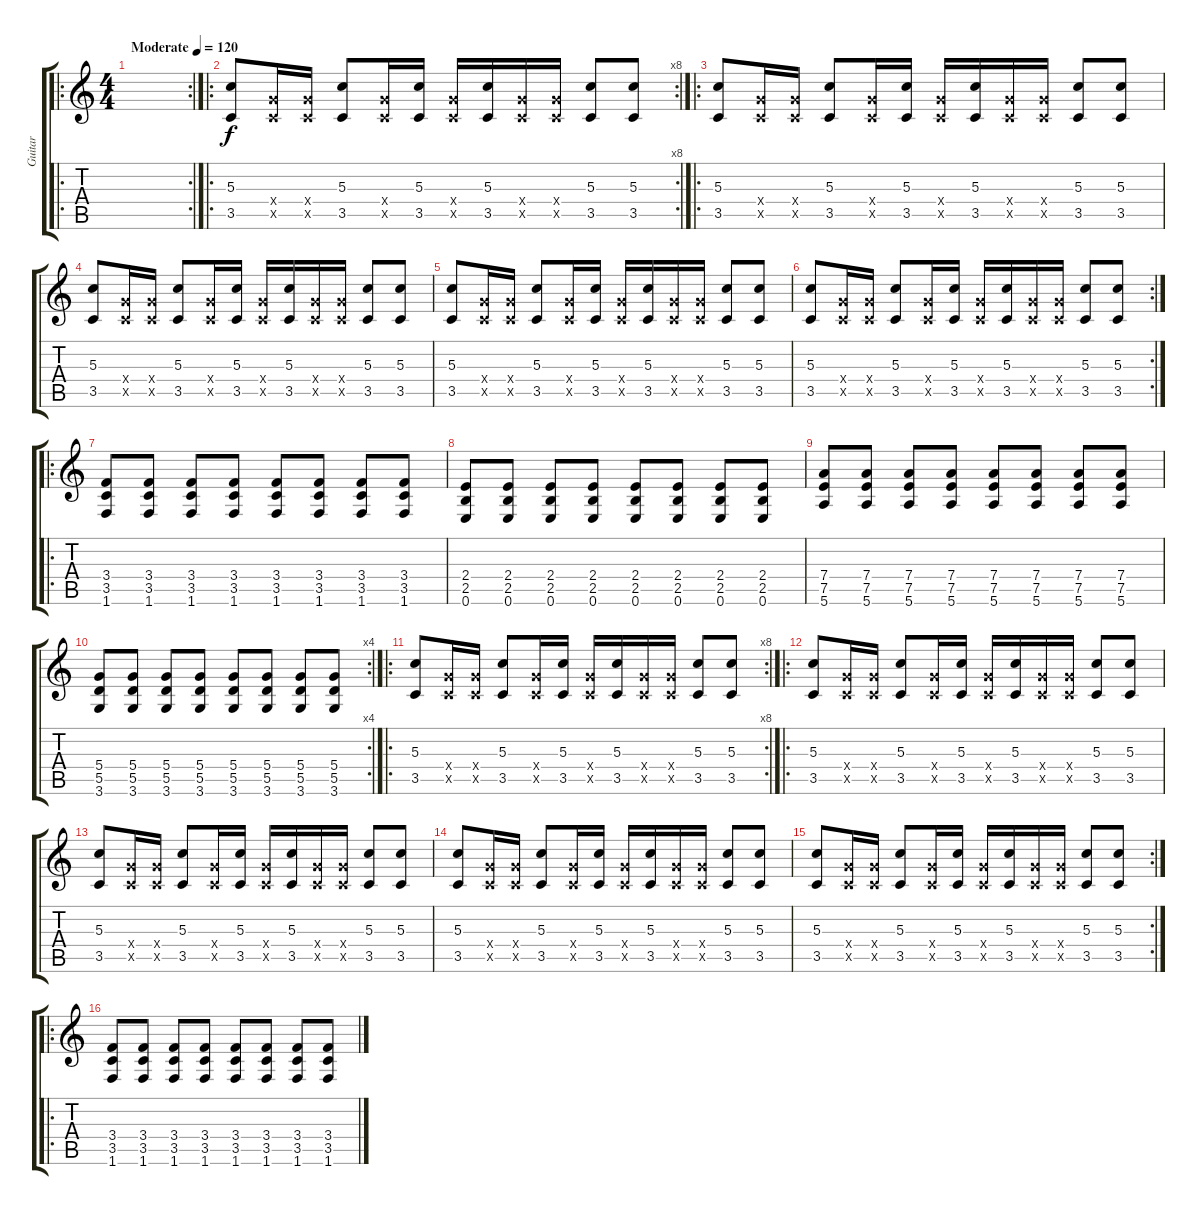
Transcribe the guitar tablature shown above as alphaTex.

\track ("Guitar" "Guitar") {instrument overdrivenguitar}
\staff {score tabs}
\tuning (E4 B3 G3 D3 A2 E2) {hide}
\ro
\rc 2
\ts (4 4)
\tempo (120 "Moderate")
\clef g2
\ks c
|
\ro
\rc 8
(5.3 3.5).8 (5.4{x} 3.5{x}).16 (5.4{x} 3.5{x}).16 (5.3 3.5).8 (5.4{x} 3.5{x}).16 (5.3 3.5).16 (5.4{x} 3.5{x}).16 (5.3 3.5).16 (5.4{x} 3.5{x}).16 (5.4{x} 3.5{x}).16 (5.3 3.5).8 (5.3 3.5).8 |
\ro
(5.3 3.5).8 (5.4{x} 3.5{x}).16 (5.4{x} 3.5{x}).16 (5.3 3.5).8 (5.4{x} 3.5{x}).16 (5.3 3.5).16 (5.4{x} 3.5{x}).16 (5.3 3.5).16 (5.4{x} 3.5{x}).16 (5.4{x} 3.5{x}).16 (5.3 3.5).8 (5.3 3.5).8 |
(5.3 3.5).8 (5.4{x} 3.5{x}).16 (5.4{x} 3.5{x}).16 (5.3 3.5).8 (5.4{x} 3.5{x}).16 (5.3 3.5).16 (5.4{x} 3.5{x}).16 (5.3 3.5).16 (5.4{x} 3.5{x}).16 (5.4{x} 3.5{x}).16 (5.3 3.5).8 (5.3 3.5).8 |
(5.3 3.5).8 (5.4{x} 3.5{x}).16 (5.4{x} 3.5{x}).16 (5.3 3.5).8 (5.4{x} 3.5{x}).16 (5.3 3.5).16 (5.4{x} 3.5{x}).16 (5.3 3.5).16 (5.4{x} 3.5{x}).16 (5.4{x} 3.5{x}).16 (5.3 3.5).8 (5.3 3.5).8 |
\rc 2
(5.3 3.5).8 (5.4{x} 3.5{x}).16 (5.4{x} 3.5{x}).16 (5.3 3.5).8 (5.4{x} 3.5{x}).16 (5.3 3.5).16 (5.4{x} 3.5{x}).16 (5.3 3.5).16 (5.4{x} 3.5{x}).16 (5.4{x} 3.5{x}).16 (5.3 3.5).8 (5.3 3.5).8 |
\ro
(3.4 3.5 1.6).8 (3.4 3.5 1.6).8 (3.4 3.5 1.6).8 (3.4 3.5 1.6).8 (3.4 3.5 1.6).8 (3.4 3.5 1.6).8 (3.4 3.5 1.6).8 (3.4 3.5 1.6).8 |
(2.4 2.5 0.6).8 (2.4 2.5 0.6).8 (2.4 2.5 0.6).8 (2.4 2.5 0.6).8 (2.4 2.5 0.6).8 (2.4 2.5 0.6).8 (2.4 2.5 0.6).8 (2.4 2.5 0.6).8 |
(7.4 7.5 5.6).8 (7.4 7.5 5.6).8 (7.4 7.5 5.6).8 (7.4 7.5 5.6).8 (7.4 7.5 5.6).8 (7.4 7.5 5.6).8 (7.4 7.5 5.6).8 (7.4 7.5 5.6).8 |
\rc 4
(5.4 5.5 3.6).8 (5.4 5.5 3.6).8 (5.4 5.5 3.6).8 (5.4 5.5 3.6).8 (5.4 5.5 3.6).8 (5.4 5.5 3.6).8 (5.4 5.5 3.6).8 (5.4 5.5 3.6).8 |
\ro
\rc 8
(5.3 3.5).8 (5.4{x} 3.5{x}).16 (5.4{x} 3.5{x}).16 (5.3 3.5).8 (5.4{x} 3.5{x}).16 (5.3 3.5).16 (5.4{x} 3.5{x}).16 (5.3 3.5).16 (5.4{x} 3.5{x}).16 (5.4{x} 3.5{x}).16 (5.3 3.5).8 (5.3 3.5).8 |
\ro
(5.3 3.5).8 (5.4{x} 3.5{x}).16 (5.4{x} 3.5{x}).16 (5.3 3.5).8 (5.4{x} 3.5{x}).16 (5.3 3.5).16 (5.4{x} 3.5{x}).16 (5.3 3.5).16 (5.4{x} 3.5{x}).16 (5.4{x} 3.5{x}).16 (5.3 3.5).8 (5.3 3.5).8 |
(5.3 3.5).8 (5.4{x} 3.5{x}).16 (5.4{x} 3.5{x}).16 (5.3 3.5).8 (5.4{x} 3.5{x}).16 (5.3 3.5).16 (5.4{x} 3.5{x}).16 (5.3 3.5).16 (5.4{x} 3.5{x}).16 (5.4{x} 3.5{x}).16 (5.3 3.5).8 (5.3 3.5).8 |
(5.3 3.5).8 (5.4{x} 3.5{x}).16 (5.4{x} 3.5{x}).16 (5.3 3.5).8 (5.4{x} 3.5{x}).16 (5.3 3.5).16 (5.4{x} 3.5{x}).16 (5.3 3.5).16 (5.4{x} 3.5{x}).16 (5.4{x} 3.5{x}).16 (5.3 3.5).8 (5.3 3.5).8 |
\rc 2
(5.3 3.5).8 (5.4{x} 3.5{x}).16 (5.4{x} 3.5{x}).16 (5.3 3.5).8 (5.4{x} 3.5{x}).16 (5.3 3.5).16 (5.4{x} 3.5{x}).16 (5.3 3.5).16 (5.4{x} 3.5{x}).16 (5.4{x} 3.5{x}).16 (5.3 3.5).8 (5.3 3.5).8 |
\ro
(3.4 3.5 1.6).8 (3.4 3.5 1.6).8 (3.4 3.5 1.6).8 (3.4 3.5 1.6).8 (3.4 3.5 1.6).8 (3.4 3.5 1.6).8 (3.4 3.5 1.6).8 (3.4 3.5 1.6).8
